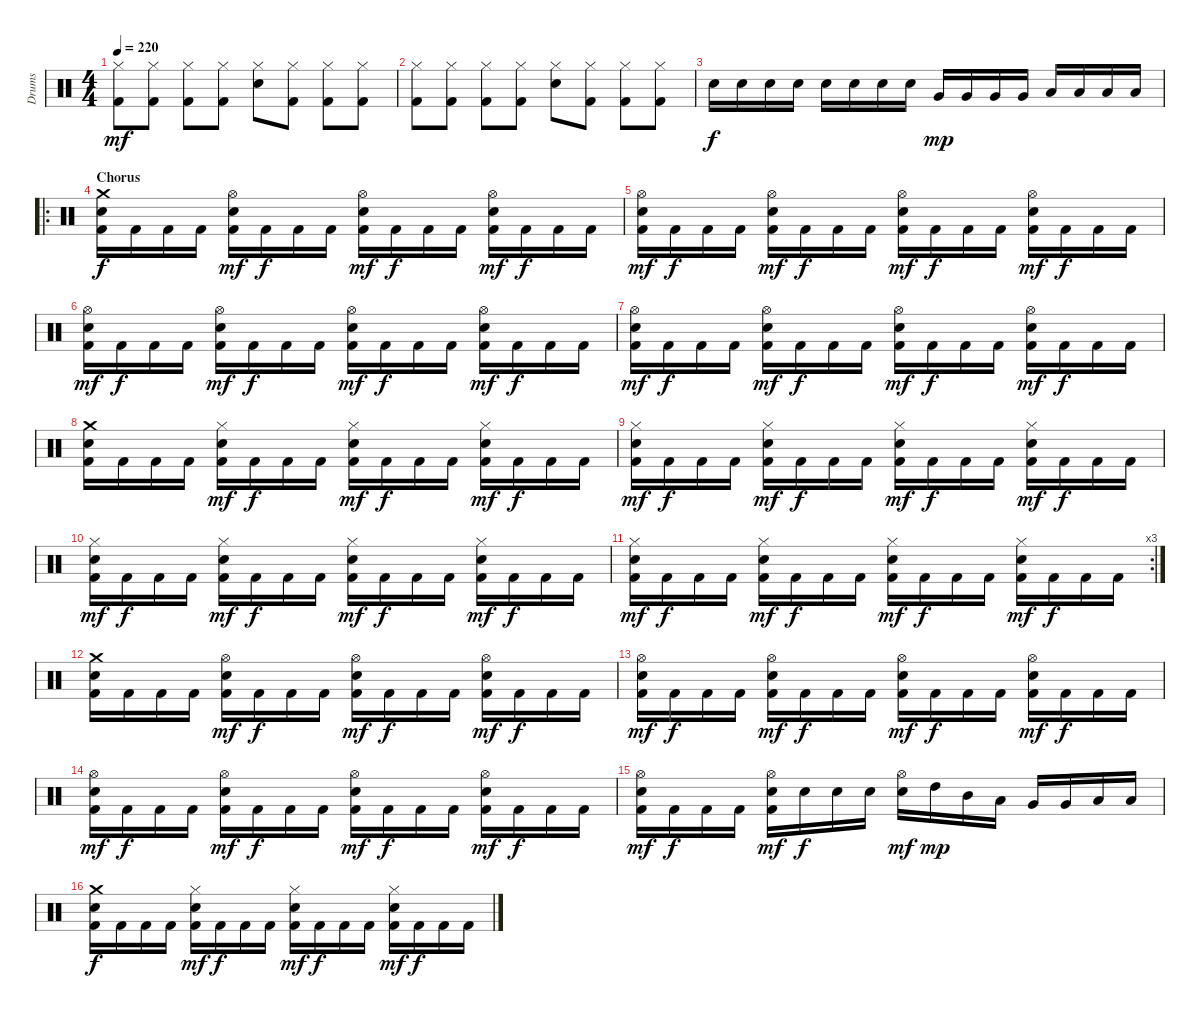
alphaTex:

\track ("Drums" "Drums") {instrument percussion}
\staff {score}
\articulation defaults
\ts (4 4)
\tempo 220
\clef neutral
\ks c
("Hi-Hat (closed)" "Kick (hit) 2").8{dy mf} ("Hi-Hat (closed)" "Kick (hit) 2").8 ("Hi-Hat (closed)" "Kick (hit) 2").8 ("Hi-Hat (closed)" "Kick (hit) 2").8 ("Hi-Hat (closed)" "Electric Snare (hit)").8 ("Hi-Hat (closed)" "Kick (hit) 2").8 ("Hi-Hat (closed)" "Kick (hit) 2").8 ("Hi-Hat (closed)" "Kick (hit) 2").8 |
("Hi-Hat (closed)" "Kick (hit) 2").8 ("Hi-Hat (closed)" "Kick (hit) 2").8 ("Hi-Hat (closed)" "Kick (hit) 2").8 ("Hi-Hat (closed)" "Kick (hit) 2").8 ("Hi-Hat (closed)" "Electric Snare (hit)").8 ("Hi-Hat (closed)" "Kick (hit) 2").8 ("Hi-Hat (closed)" "Kick (hit) 2").8 ("Hi-Hat (closed)" "Kick (hit) 2").8 |
"Electric Snare (hit)".16{dy f} "Electric Snare (hit)".16 "Electric Snare (hit)".16 "Electric Snare (hit)".16 "Electric Snare (hit)".16 "Electric Snare (hit)".16 "Electric Snare (hit)".16 "Electric Snare (hit)".16 "Very Low Tom (hit)".16{dy mp} "Very Low Tom (hit)".16 "Very Low Tom (hit)".16 "Very Low Tom (hit)".16 "Low Tom (hit)".16 "Low Tom (hit)".16 "Low Tom (hit)".16 "Low Tom (hit)".16 |
\ro
\section ("" "Chorus")
("Crash medium (hit)" "Electric Snare (hit)" "Kick (hit) 2").16{dy f} "Kick (hit) 2".16 "Kick (hit) 2".16 "Kick (hit) 2".16 ("Hi-Hat (open)" "Electric Snare (hit)" "Kick (hit) 2").16{dy mf} "Kick (hit) 2".16{dy f} "Kick (hit) 2".16 "Kick (hit) 2".16 ("Hi-Hat (open)" "Electric Snare (hit)" "Kick (hit) 2").16{dy mf} "Kick (hit) 2".16{dy f} "Kick (hit) 2".16 "Kick (hit) 2".16 ("Hi-Hat (open)" "Electric Snare (hit)" "Kick (hit) 2").16{dy mf} "Kick (hit) 2".16{dy f} "Kick (hit) 2".16 "Kick (hit) 2".16 |
("Hi-Hat (open)" "Electric Snare (hit)" "Kick (hit) 2").16{dy mf} "Kick (hit) 2".16{dy f} "Kick (hit) 2".16 "Kick (hit) 2".16 ("Hi-Hat (open)" "Electric Snare (hit)" "Kick (hit) 2").16{dy mf} "Kick (hit) 2".16{dy f} "Kick (hit) 2".16 "Kick (hit) 2".16 ("Hi-Hat (open)" "Electric Snare (hit)" "Kick (hit) 2").16{dy mf} "Kick (hit) 2".16{dy f} "Kick (hit) 2".16 "Kick (hit) 2".16 ("Hi-Hat (open)" "Electric Snare (hit)" "Kick (hit) 2").16{dy mf} "Kick (hit) 2".16{dy f} "Kick (hit) 2".16 "Kick (hit) 2".16 |
("Hi-Hat (open)" "Electric Snare (hit)" "Kick (hit) 2").16{dy mf} "Kick (hit) 2".16{dy f} "Kick (hit) 2".16 "Kick (hit) 2".16 ("Hi-Hat (open)" "Electric Snare (hit)" "Kick (hit) 2").16{dy mf} "Kick (hit) 2".16{dy f} "Kick (hit) 2".16 "Kick (hit) 2".16 ("Hi-Hat (open)" "Electric Snare (hit)" "Kick (hit) 2").16{dy mf} "Kick (hit) 2".16{dy f} "Kick (hit) 2".16 "Kick (hit) 2".16 ("Hi-Hat (open)" "Electric Snare (hit)" "Kick (hit) 2").16{dy mf} "Kick (hit) 2".16{dy f} "Kick (hit) 2".16 "Kick (hit) 2".16 |
("Hi-Hat (open)" "Electric Snare (hit)" "Kick (hit) 2").16{dy mf} "Kick (hit) 2".16{dy f} "Kick (hit) 2".16 "Kick (hit) 2".16 ("Hi-Hat (open)" "Electric Snare (hit)" "Kick (hit) 2").16{dy mf} "Kick (hit) 2".16{dy f} "Kick (hit) 2".16 "Kick (hit) 2".16 ("Hi-Hat (open)" "Electric Snare (hit)" "Kick (hit) 2").16{dy mf} "Kick (hit) 2".16{dy f} "Kick (hit) 2".16 "Kick (hit) 2".16 ("Hi-Hat (open)" "Electric Snare (hit)" "Kick (hit) 2").16{dy mf} "Kick (hit) 2".16{dy f} "Kick (hit) 2".16 "Kick (hit) 2".16 |
("Crash medium (hit)" "Electric Snare (hit)" "Kick (hit) 2").16 "Kick (hit) 2".16 "Kick (hit) 2".16 "Kick (hit) 2".16 ("Hi-Hat (closed)" "Electric Snare (hit)" "Kick (hit) 2").16{dy mf} "Kick (hit) 2".16{dy f} "Kick (hit) 2".16 "Kick (hit) 2".16 ("Hi-Hat (closed)" "Electric Snare (hit)" "Kick (hit) 2").16{dy mf} "Kick (hit) 2".16{dy f} "Kick (hit) 2".16 "Kick (hit) 2".16 ("Hi-Hat (closed)" "Electric Snare (hit)" "Kick (hit) 2").16{dy mf} "Kick (hit) 2".16{dy f} "Kick (hit) 2".16 "Kick (hit) 2".16 |
("Hi-Hat (closed)" "Electric Snare (hit)" "Kick (hit) 2").16{dy mf} "Kick (hit) 2".16{dy f} "Kick (hit) 2".16 "Kick (hit) 2".16 ("Hi-Hat (closed)" "Electric Snare (hit)" "Kick (hit) 2").16{dy mf} "Kick (hit) 2".16{dy f} "Kick (hit) 2".16 "Kick (hit) 2".16 ("Hi-Hat (closed)" "Electric Snare (hit)" "Kick (hit) 2").16{dy mf} "Kick (hit) 2".16{dy f} "Kick (hit) 2".16 "Kick (hit) 2".16 ("Hi-Hat (closed)" "Electric Snare (hit)" "Kick (hit) 2").16{dy mf} "Kick (hit) 2".16{dy f} "Kick (hit) 2".16 "Kick (hit) 2".16 |
("Hi-Hat (closed)" "Electric Snare (hit)" "Kick (hit) 2").16{dy mf} "Kick (hit) 2".16{dy f} "Kick (hit) 2".16 "Kick (hit) 2".16 ("Hi-Hat (closed)" "Electric Snare (hit)" "Kick (hit) 2").16{dy mf} "Kick (hit) 2".16{dy f} "Kick (hit) 2".16 "Kick (hit) 2".16 ("Hi-Hat (closed)" "Electric Snare (hit)" "Kick (hit) 2").16{dy mf} "Kick (hit) 2".16{dy f} "Kick (hit) 2".16 "Kick (hit) 2".16 ("Hi-Hat (closed)" "Electric Snare (hit)" "Kick (hit) 2").16{dy mf} "Kick (hit) 2".16{dy f} "Kick (hit) 2".16 "Kick (hit) 2".16 |
\rc 3
("Hi-Hat (closed)" "Electric Snare (hit)" "Kick (hit) 2").16{dy mf} "Kick (hit) 2".16{dy f} "Kick (hit) 2".16 "Kick (hit) 2".16 ("Hi-Hat (closed)" "Electric Snare (hit)" "Kick (hit) 2").16{dy mf} "Kick (hit) 2".16{dy f} "Kick (hit) 2".16 "Kick (hit) 2".16 ("Hi-Hat (closed)" "Electric Snare (hit)" "Kick (hit) 2").16{dy mf} "Kick (hit) 2".16{dy f} "Kick (hit) 2".16 "Kick (hit) 2".16 ("Hi-Hat (closed)" "Electric Snare (hit)" "Kick (hit) 2").16{dy mf} "Kick (hit) 2".16{dy f} "Kick (hit) 2".16 "Kick (hit) 2".16 |
("Crash medium (hit)" "Electric Snare (hit)" "Kick (hit) 2").16 "Kick (hit) 2".16 "Kick (hit) 2".16 "Kick (hit) 2".16 ("Hi-Hat (open)" "Electric Snare (hit)" "Kick (hit) 2").16{dy mf} "Kick (hit) 2".16{dy f} "Kick (hit) 2".16 "Kick (hit) 2".16 ("Hi-Hat (open)" "Electric Snare (hit)" "Kick (hit) 2").16{dy mf} "Kick (hit) 2".16{dy f} "Kick (hit) 2".16 "Kick (hit) 2".16 ("Hi-Hat (open)" "Electric Snare (hit)" "Kick (hit) 2").16{dy mf} "Kick (hit) 2".16{dy f} "Kick (hit) 2".16 "Kick (hit) 2".16 |
("Hi-Hat (open)" "Electric Snare (hit)" "Kick (hit) 2").16{dy mf} "Kick (hit) 2".16{dy f} "Kick (hit) 2".16 "Kick (hit) 2".16 ("Hi-Hat (open)" "Electric Snare (hit)" "Kick (hit) 2").16{dy mf} "Kick (hit) 2".16{dy f} "Kick (hit) 2".16 "Kick (hit) 2".16 ("Hi-Hat (open)" "Electric Snare (hit)" "Kick (hit) 2").16{dy mf} "Kick (hit) 2".16{dy f} "Kick (hit) 2".16 "Kick (hit) 2".16 ("Hi-Hat (open)" "Electric Snare (hit)" "Kick (hit) 2").16{dy mf} "Kick (hit) 2".16{dy f} "Kick (hit) 2".16 "Kick (hit) 2".16 |
("Hi-Hat (open)" "Electric Snare (hit)" "Kick (hit) 2").16{dy mf} "Kick (hit) 2".16{dy f} "Kick (hit) 2".16 "Kick (hit) 2".16 ("Hi-Hat (open)" "Electric Snare (hit)" "Kick (hit) 2").16{dy mf} "Kick (hit) 2".16{dy f} "Kick (hit) 2".16 "Kick (hit) 2".16 ("Hi-Hat (open)" "Electric Snare (hit)" "Kick (hit) 2").16{dy mf} "Kick (hit) 2".16{dy f} "Kick (hit) 2".16 "Kick (hit) 2".16 ("Hi-Hat (open)" "Electric Snare (hit)" "Kick (hit) 2").16{dy mf} "Kick (hit) 2".16{dy f} "Kick (hit) 2".16 "Kick (hit) 2".16 |
("Hi-Hat (open)" "Electric Snare (hit)" "Kick (hit) 2").16{dy mf} "Kick (hit) 2".16{dy f} "Kick (hit) 2".16 "Kick (hit) 2".16 ("Hi-Hat (open)" "Electric Snare (hit)" "Kick (hit) 2").16{dy mf} "Electric Snare (hit)".16{dy f} "Electric Snare (hit)".16 "Electric Snare (hit)".16 ("Hi-Hat (open)" "Electric Snare (hit)").16{dy mf} "High Tom (hit)".16{dy mp} "Mid Tom (hit)".16 "Low Tom (hit)".16 "Very Low Tom (hit)".16 "Very Low Tom (hit)".16 "Low Floor Tom (hit)".16 "Low Floor Tom (hit)".16 |
("Crash medium (hit)" "Electric Snare (hit)" "Kick (hit) 2").16{dy f} "Kick (hit) 2".16 "Kick (hit) 2".16 "Kick (hit) 2".16 ("Hi-Hat (closed)" "Electric Snare (hit)" "Kick (hit) 2").16{dy mf} "Kick (hit) 2".16{dy f} "Kick (hit) 2".16 "Kick (hit) 2".16 ("Hi-Hat (closed)" "Electric Snare (hit)" "Kick (hit) 2").16{dy mf} "Kick (hit) 2".16{dy f} "Kick (hit) 2".16 "Kick (hit) 2".16 ("Hi-Hat (closed)" "Electric Snare (hit)" "Kick (hit) 2").16{dy mf} "Kick (hit) 2".16{dy f} "Kick (hit) 2".16 "Kick (hit) 2".16
